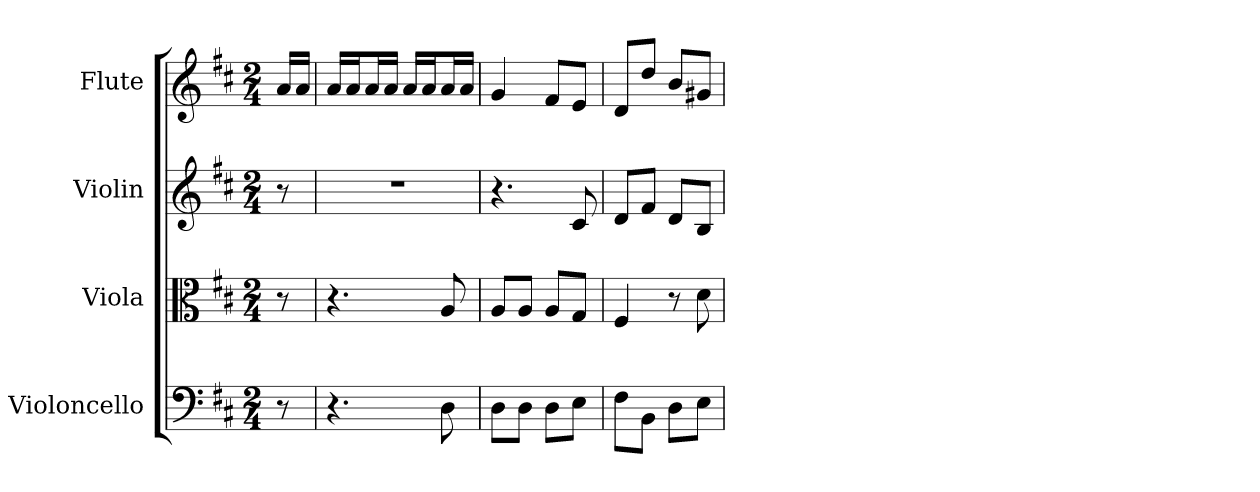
**kern	**kern	**kern	**kern
*part4	*part3	*part2	*part1
*staff4	*staff3	*staff2	*staff1
*I"Violoncello	*I"Viola	*I"Violin	*I"Flute
*I'Vc	*I'Vla	*I'Vln	*I'Fl
*clefF4	*clefC3	*	*
*k[f#c#]	*k[f#c#]	*k[f#c#]	*k[f#c#]
*D:	*D:	*D:	*D:
*M2/4	*M2/4	*M2/4	*M2/4
*MM130	*MM130	*MM130	*MM130
=	=	=	=
8r	8r	8r	16aLL
.	.	.	16aJJ
=1	=1	=1	=1
4.r	4.r	2r	16aLL
.	.	.	16aJ
.	.	.	16aL
.	.	.	16aJJ
.	.	.	16aLL
.	.	.	16aJ
8D	8A	.	16aL
.	.	.	16aJJ
=2	=2	=2	=2
8D\L	8A/L	4.r	4g
8D\J	8A/J	.	.
8D\L	8A/L	.	8f#L
8E\J	8G/J	8c#	8eJ
=3	=3	=3	=3
8F#\L	4F#	8dL	8dL
8BB\J	.	8f#J	8ddJ
8D\L	8r	8dL	8bL
8E\J	8d	8BJ	8g#XJ
=	=	=	=
*-	*-	*-	*-
